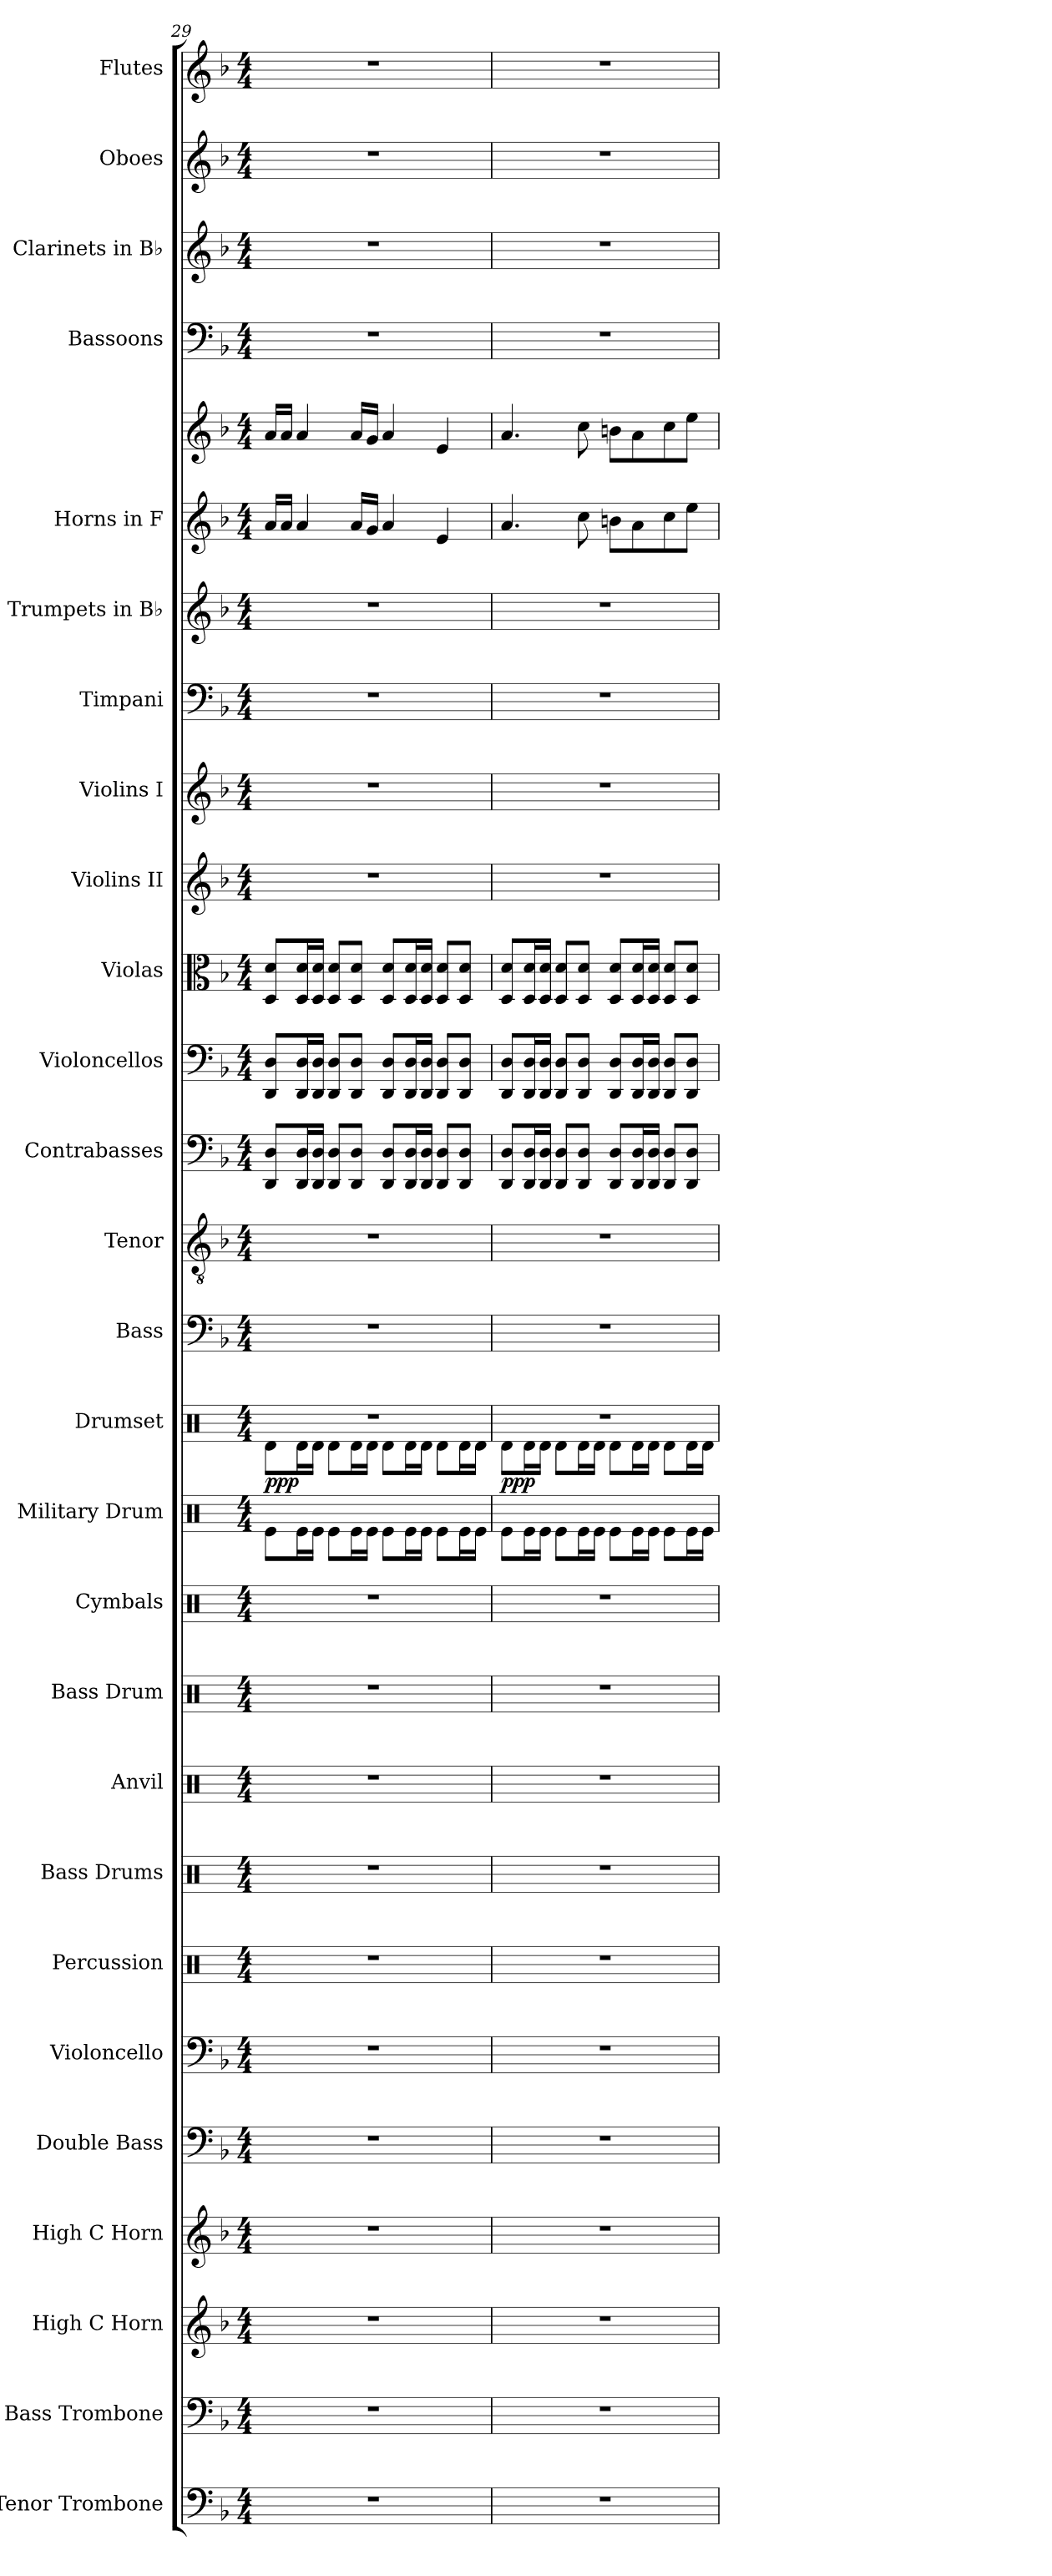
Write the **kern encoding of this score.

**kern	**kern	**kern	**kern	**kern	**kern	**kern	**kern	**kern	**kern	**kern	**kern	**kern	**dynam	**kern	**kern	**kern	**kern	**kern	**kern	**kern	**kern	**kern	**kern	**kern	**kern	**kern	**kern	**kern
*part27	*part26	*part25	*part24	*part23	*part22	*part21	*part20	*part19	*part18	*part17	*part16	*part15	*part15	*part14	*part13	*part12	*part11	*part10	*part9	*part8	*part7	*part6	*part5	*part5	*part4	*part3	*part2	*part1
*staff28	*staff27	*staff26	*staff25	*staff24	*staff23	*staff22	*staff21	*staff20	*staff19	*staff18	*staff17	*staff16	*staff16	*staff15	*staff14	*staff13	*staff12	*staff11	*staff10	*staff9	*staff8	*staff7	*staff6	*staff5	*staff4	*staff3	*staff2	*staff1
*I"Tenor Trombone	*I"Bass Trombone	*I"High C Horn	*I"High C Horn	*I"Double Bass	*I"Violoncello	*I"Percussion	*I"Bass Drums	*I"Anvil	*I"Bass Drum	*I"Cymbals	*I"Military Drum	*I"Drumset	*	*I"Bass	*I"Tenor	*I"Contrabasses	*I"Violoncellos	*I"Violas	*I"Violins II	*I"Violins I	*I"Timpani	*I"Trumpets in B♭	*I"Horns in F	*	*I"Bassoons	*I"Clarinets in B♭	*I"Oboes	*I"Flutes
*I'T. Tbn.	*I'B. Tbn.	*I'H. C Hn.	*I'H. C Hn.	*I'Db.	*I'Vc.	*I'Perc.	*I'B.D.	*I'Anv.	*I'B. Dr.	*I'Cym.	*I'Mil. Dr.	*I'Drs.	*	*I'B.	*I'T.	*I'Cb.	*I'Vc.	*I'Vla.	*I'Vln. II	*I'Vln. I	*I'Timp.	*	*	*	*I'Bsn.	*	*I'Ob.	*I'Fl.
!!LO:PB:g=z
*clefF4	*clefF4	*clefG2	*clefG2	*clefF4	*clefF4	*clefX	*clefX	*clefX	*clefX	*clefX	*clefX	*clefX	*	*clefF4	*clefGv2	*clefF4	*clefF4	*clefC3	*clefG2	*clefG2	*clefF4	*clefG2	*clefG2	*clefG2	*clefF4	*clefG2	*clefG2	*clefG2
*	*	*ITrd7c12	*ITrd7c12	*ITrd7c12	*	*	*	*	*	*	*	*	*	*	*	*ITrd7c12	*	*	*	*	*	*ITrd1c2	*ITrd4c7	*ITrd4c7	*	*ITrd1c2	*	*
*k[b-]	*k[b-]	*k[b-]	*k[b-]	*k[b-]	*k[b-]	*k[]	*k[]	*k[]	*k[]	*k[]	*k[]	*k[]	*	*k[b-]	*k[b-]	*k[b-]	*k[b-]	*k[b-]	*k[b-]	*k[b-]	*k[b-]	*k[b-e-a-]	*k[b-e-]	*k[b-e-]	*k[b-]	*k[b-e-a-]	*k[b-]	*k[b-]
*M4/4	*M4/4	*M4/4	*M4/4	*M4/4	*M4/4	*M4/4	*M4/4	*M4/4	*M4/4	*M4/4	*M4/4	*M4/4	*	*M4/4	*M4/4	*M4/4	*M4/4	*M4/4	*M4/4	*M4/4	*M4/4	*M4/4	*M4/4	*M4/4	*M4/4	*M4/4	*M4/4	*M4/4
=29	=29	=29	=29	=29	=29	=29	=29	=29	=29	=29	=29	=29	=29	=29	=29	=29	=29	=29	=29	=29	=29	=29	=29	=29	=29	=29	=29	=29
*	*	*	*	*	*	*	*	*	*	*	*	*^	*	*	*	*	*	*	*	*	*	*	*	*	*	*	*	*
!	!	!	!	!	!	!	!	!	!	!	!	!	!	!LO:DY:b	!	!	!	!	!	!	!	!	!	!	!	!	!	!	!
1r	1r	1r	1r	1r	1r	1r	1r	1r	1r	1r	8Re\L	1r	8Rd\L	ppp	1r	1r	8DDD/ 8DD/L	8DD/ 8D/L	8D/ 8d/L	1r	1r	1r	1r	16d/LL	16d/LL	1r	1r	1r	1r
.	.	.	.	.	.	.	.	.	.	.	.	.	.	.	.	.	.	.	.	.	.	.	.	16d/JJ	16d/JJ	.	.	.	.
.	.	.	.	.	.	.	.	.	.	.	16Re\L	.	16Rd\L	.	.	.	16DDD/ 16DD/L	16DD/ 16D/L	16D/ 16d/L	.	.	.	.	4d/	4d/	.	.	.	.
.	.	.	.	.	.	.	.	.	.	.	16Re\JJ	.	16Rd\JJ	.	.	.	16DDD/ 16DD/JJ	16DD/ 16D/JJ	16D/ 16d/JJ	.	.	.	.	.	.	.	.	.	.
.	.	.	.	.	.	.	.	.	.	.	8Re\L	.	8Rd\L	.	.	.	8DDD/ 8DD/L	8DD/ 8D/L	8D/ 8d/L	.	.	.	.	.	.	.	.	.	.
.	.	.	.	.	.	.	.	.	.	.	16Re\L	.	16Rd\L	.	.	.	8DDD/ 8DD/J	8DD/ 8D/J	8D/ 8d/J	.	.	.	.	16d/LL	16d/LL	.	.	.	.
.	.	.	.	.	.	.	.	.	.	.	16Re\JJ	.	16Rd\JJ	.	.	.	.	.	.	.	.	.	.	16c/JJ	16c/JJ	.	.	.	.
.	.	.	.	.	.	.	.	.	.	.	8Re\L	.	8Rd\L	.	.	.	8DDD/ 8DD/L	8DD/ 8D/L	8D/ 8d/L	.	.	.	.	4d/	4d/	.	.	.	.
.	.	.	.	.	.	.	.	.	.	.	16Re\L	.	16Rd\L	.	.	.	16DDD/ 16DD/L	16DD/ 16D/L	16D/ 16d/L	.	.	.	.	.	.	.	.	.	.
.	.	.	.	.	.	.	.	.	.	.	16Re\JJ	.	16Rd\JJ	.	.	.	16DDD/ 16DD/JJ	16DD/ 16D/JJ	16D/ 16d/JJ	.	.	.	.	.	.	.	.	.	.
.	.	.	.	.	.	.	.	.	.	.	8Re\L	.	8Rd\L	.	.	.	8DDD/ 8DD/L	8DD/ 8D/L	8D/ 8d/L	.	.	.	.	4A/	4A/	.	.	.	.
.	.	.	.	.	.	.	.	.	.	.	16Re\L	.	16Rd\L	.	.	.	8DDD/ 8DD/J	8DD/ 8D/J	8D/ 8d/J	.	.	.	.	.	.	.	.	.	.
.	.	.	.	.	.	.	.	.	.	.	16Re\JJ	.	16Rd\JJ	.	.	.	.	.	.	.	.	.	.	.	.	.	.	.	.
=30	=30	=30	=30	=30	=30	=30	=30	=30	=30	=30	=30	=30	=30	=30	=30	=30	=30	=30	=30	=30	=30	=30	=30	=30	=30	=30	=30	=30	=30
!	!	!	!	!	!	!	!	!	!	!	!	!	!	!LO:DY:b	!	!	!	!	!	!	!	!	!	!	!	!	!	!	!
1r	1r	1r	1r	1r	1r	1r	1r	1r	1r	1r	8Re\L	1r	8Rd\L	ppp	1r	1r	8DDD/ 8DD/L	8DD/ 8D/L	8D/ 8d/L	1r	1r	1r	1r	4.d/	4.d/	1r	1r	1r	1r
.	.	.	.	.	.	.	.	.	.	.	16Re\L	.	16Rd\L	.	.	.	16DDD/ 16DD/L	16DD/ 16D/L	16D/ 16d/L	.	.	.	.	.	.	.	.	.	.
.	.	.	.	.	.	.	.	.	.	.	16Re\JJ	.	16Rd\JJ	.	.	.	16DDD/ 16DD/JJ	16DD/ 16D/JJ	16D/ 16d/JJ	.	.	.	.	.	.	.	.	.	.
.	.	.	.	.	.	.	.	.	.	.	8Re\L	.	8Rd\L	.	.	.	8DDD/ 8DD/L	8DD/ 8D/L	8D/ 8d/L	.	.	.	.	.	.	.	.	.	.
.	.	.	.	.	.	.	.	.	.	.	16Re\L	.	16Rd\L	.	.	.	8DDD/ 8DD/J	8DD/ 8D/J	8D/ 8d/J	.	.	.	.	8f\	8f\	.	.	.	.
.	.	.	.	.	.	.	.	.	.	.	16Re\JJ	.	16Rd\JJ	.	.	.	.	.	.	.	.	.	.	.	.	.	.	.	.
.	.	.	.	.	.	.	.	.	.	.	8Re\L	.	8Rd\L	.	.	.	8DDD/ 8DD/L	8DD/ 8D/L	8D/ 8d/L	.	.	.	.	8en\L	8en\L	.	.	.	.
.	.	.	.	.	.	.	.	.	.	.	16Re\L	.	16Rd\L	.	.	.	16DDD/ 16DD/L	16DD/ 16D/L	16D/ 16d/L	.	.	.	.	8d\	8d\	.	.	.	.
.	.	.	.	.	.	.	.	.	.	.	16Re\JJ	.	16Rd\JJ	.	.	.	16DDD/ 16DD/JJ	16DD/ 16D/JJ	16D/ 16d/JJ	.	.	.	.	.	.	.	.	.	.
.	.	.	.	.	.	.	.	.	.	.	8Re\L	.	8Rd\L	.	.	.	8DDD/ 8DD/L	8DD/ 8D/L	8D/ 8d/L	.	.	.	.	8f\	8f\	.	.	.	.
.	.	.	.	.	.	.	.	.	.	.	16Re\L	.	16Rd\L	.	.	.	8DDD/ 8DD/J	8DD/ 8D/J	8D/ 8d/J	.	.	.	.	8a\J	8a\J	.	.	.	.
.	.	.	.	.	.	.	.	.	.	.	16Re\JJ	.	16Rd\JJ	.	.	.	.	.	.	.	.	.	.	.	.	.	.	.	.
*	*	*	*	*	*	*	*	*	*	*	*	*v	*v	*	*	*	*	*	*	*	*	*	*	*	*	*	*	*	*
=	=	=	=	=	=	=	=	=	=	=	=	=	=	=	=	=	=	=	=	=	=	=	=	=	=	=	=	=
*-	*-	*-	*-	*-	*-	*-	*-	*-	*-	*-	*-	*-	*-	*-	*-	*-	*-	*-	*-	*-	*-	*-	*-	*-	*-	*-	*-	*-
